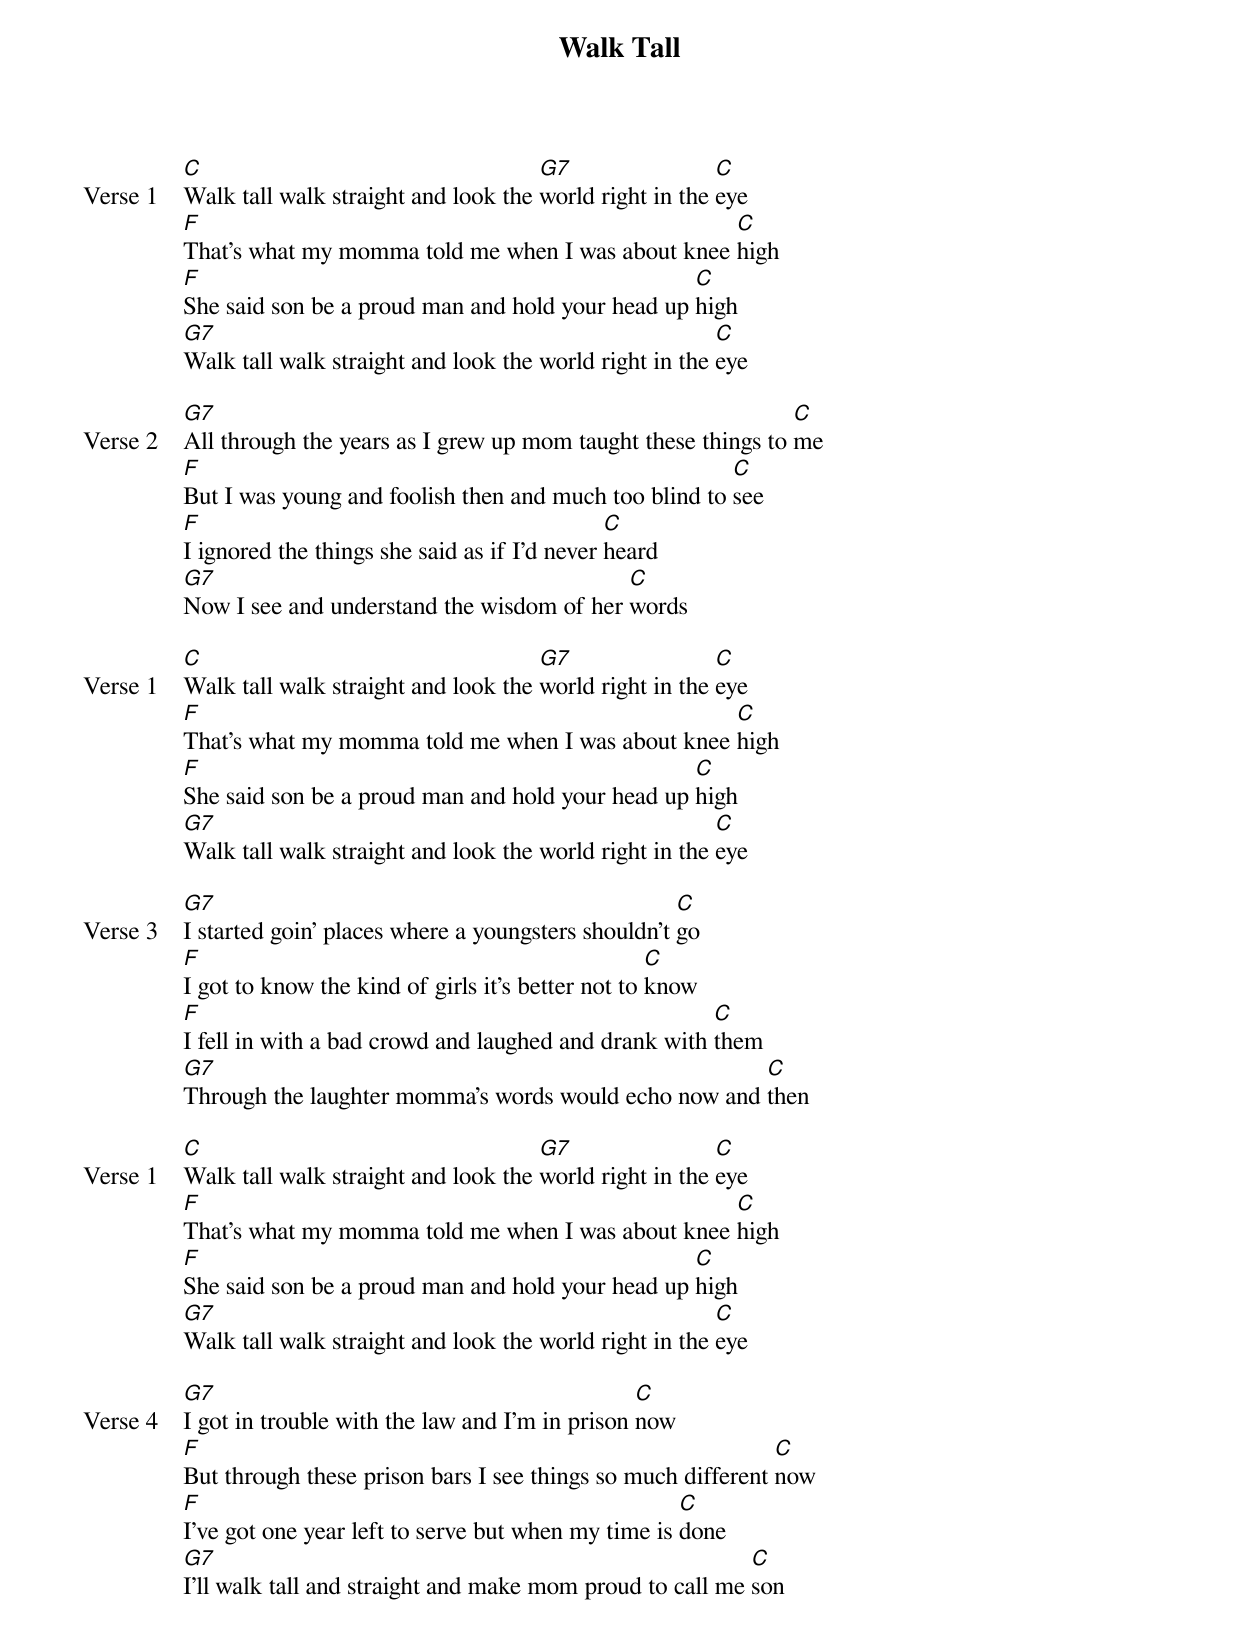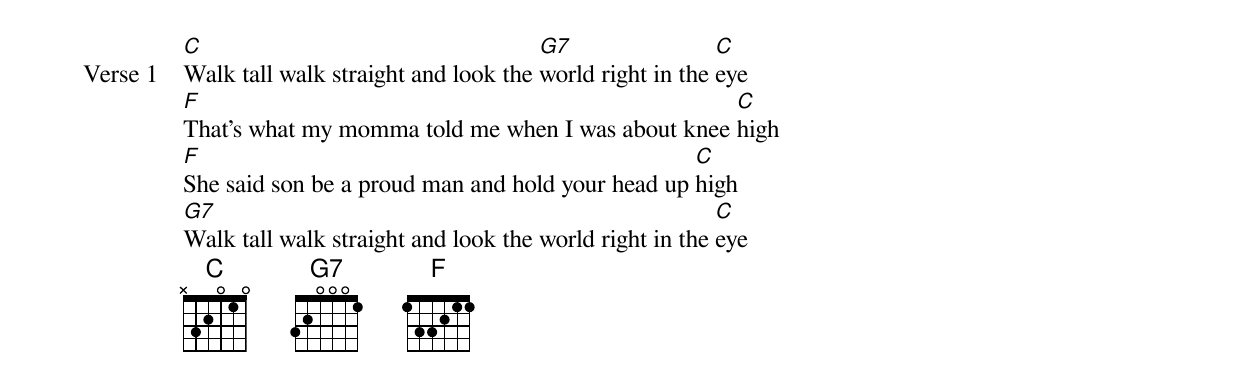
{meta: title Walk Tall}
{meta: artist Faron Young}
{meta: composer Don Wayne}
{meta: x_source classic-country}
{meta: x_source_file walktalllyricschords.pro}
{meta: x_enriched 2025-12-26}

{start_of_verse: Verse 1}
[C]Walk tall walk straight and look the [G7]world right in the [C]eye
[F]That's what my momma told me when I was about knee [C]high
[F]She said son be a proud man and hold your head up [C]high
[G7]Walk tall walk straight and look the world right in the [C]eye
{end_of_verse}

{start_of_verse: Verse 2}
[G7]All through the years as I grew up mom taught these things to [C]me
[F]But I was young and foolish then and much too blind to [C]see
[F]I ignored the things she said as if I'd never [C]heard
[G7]Now I see and understand the wisdom of her [C]words
{end_of_verse}

{start_of_verse: Verse 1}
[C]Walk tall walk straight and look the [G7]world right in the [C]eye
[F]That's what my momma told me when I was about knee [C]high
[F]She said son be a proud man and hold your head up [C]high
[G7]Walk tall walk straight and look the world right in the [C]eye
{end_of_verse}

{start_of_verse: Verse 3}
[G7]I started goin' places where a youngsters shouldn't [C]go
[F]I got to know the kind of girls it's better not to [C]know
[F]I fell in with a bad crowd and laughed and drank with [C]them
[G7]Through the laughter momma's words would echo now and [C]then
{end_of_verse}

{start_of_verse: Verse 1}
[C]Walk tall walk straight and look the [G7]world right in the [C]eye
[F]That's what my momma told me when I was about knee [C]high
[F]She said son be a proud man and hold your head up [C]high
[G7]Walk tall walk straight and look the world right in the [C]eye
{end_of_verse}

{start_of_verse: Verse 4}
[G7]I got in trouble with the law and I'm in prison [C]now
[F]But through these prison bars I see things so much different [C]now
[F]I've got one year left to serve but when my time is [C]done
[G7]I'll walk tall and straight and make mom proud to call me [C]son
{end_of_verse}

{start_of_verse: Verse 1}
[C]Walk tall walk straight and look the [G7]world right in the [C]eye
[F]That's what my momma told me when I was about knee [C]high
[F]She said son be a proud man and hold your head up [C]high
[G7]Walk tall walk straight and look the world right in the [C]eye
{end_of_verse}
